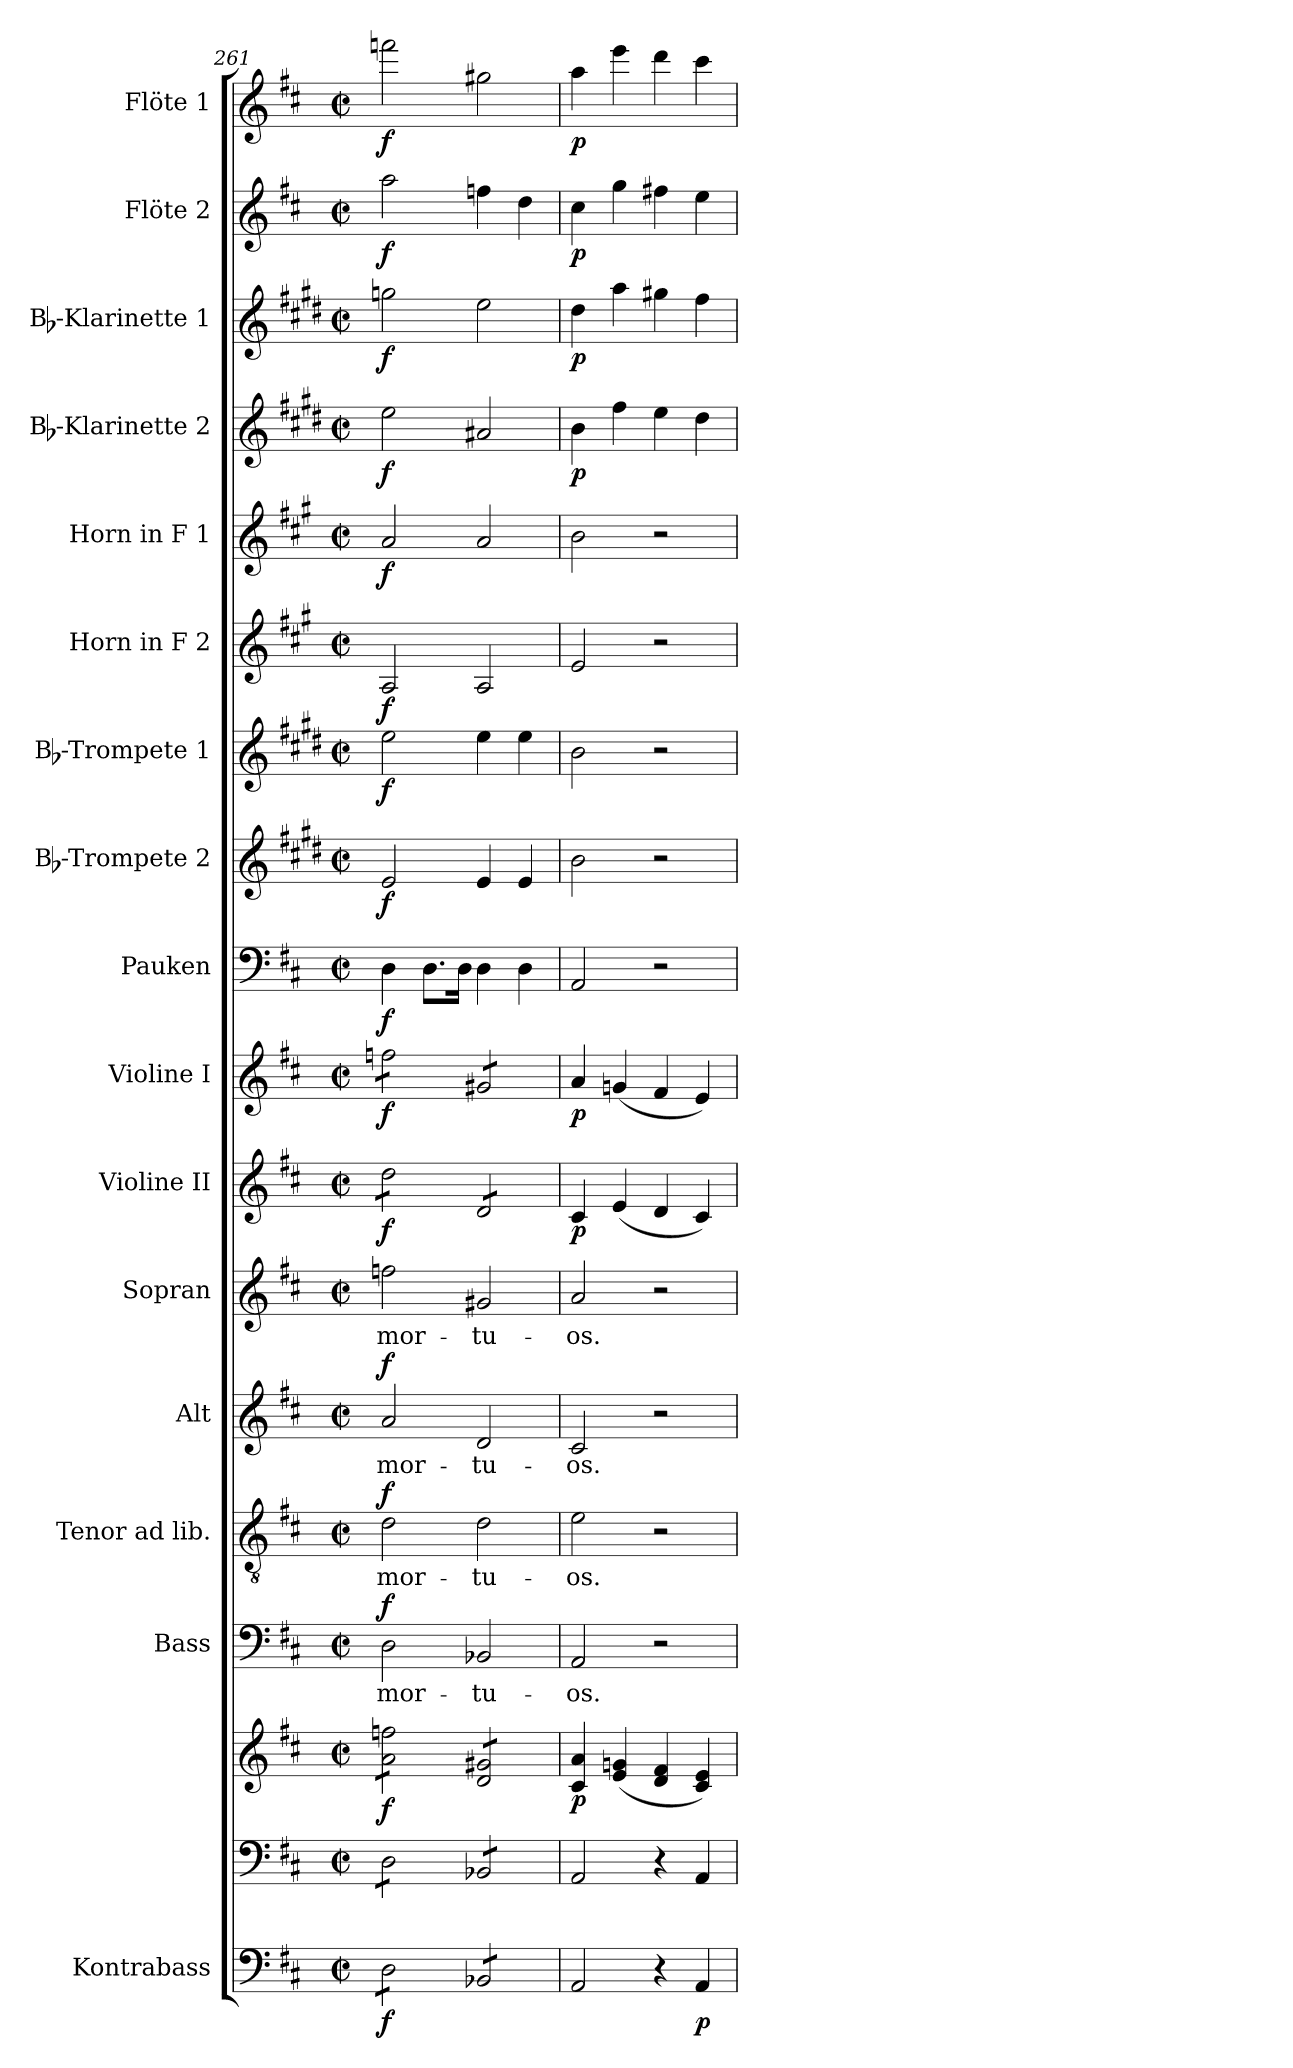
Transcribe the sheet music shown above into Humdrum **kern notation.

**kern	**dynam	**kern	**kern	**dynam	**kern	**text	**dynam	**kern	**text	**dynam	**kern	**text	**dynam	**kern	**text	**kern	**dynam	**kern	**dynam	**kern	**dynam	**kern	**dynam	**kern	**dynam	**kern	**dynam	**kern	**dynam	**kern	**dynam	**kern	**dynam	**kern	**dynam	**kern	**dynam
*part17	*part17	*part16	*part16	*part16	*part15	*part15	*part15	*part14	*part14	*part14	*part13	*part13	*part13	*part12	*part12	*part11	*part11	*part10	*part10	*part9	*part9	*part8	*part8	*part7	*part7	*part6	*part6	*part5	*part5	*part4	*part4	*part3	*part3	*part2	*part2	*part1	*part1
*staff18	*staff18	*staff17	*staff16	*staff16/17	*staff15	*staff15	*staff15	*staff14	*staff14	*staff14	*staff13	*staff13	*staff13	*staff12	*staff12	*staff11	*staff11	*staff10	*staff10	*staff9	*staff9	*staff8	*staff8	*staff7	*staff7	*staff6	*staff6	*staff5	*staff5	*staff4	*staff4	*staff3	*staff3	*staff2	*staff2	*staff1	*staff1
*I"Kontrabass	*	*	*	*	*I"Bass	*	*	*I"Tenor ad lib.	*	*	*I"Alt	*	*	*I"Sopran	*	*I"Violine II	*	*I"Violine I	*	*I"Pauken	*	*I"Bb-Trompete 2	*	*I"Bb-Trompete 1	*	*I"Horn in F 2	*	*I"Horn in F 1	*	*I"Bb-Klarinette 2	*	*I"Bb-Klarinette 1	*	*I"Flöte 2	*	*I"Flöte 1	*
*I'Kb.	*	*	*	*	*I'B.	*	*	*I'T.	*	*	*I'A.	*	*	*I'S.	*	*I'Vl. II	*	*I'Vl. I	*	*I'Pk.	*	*I'Bb Trp. 2	*	*I'Bb Trp. 1	*	*	*	*	*	*I'Bb Kl. 2	*	*I'Bb Kl. 1	*	*I'Fl. 2	*	*I'Fl. 1	*
*clefF4	*	*clefF4	*clefG2	*	*clefF4	*	*	*clefGv2	*	*	*clefG2	*	*	*clefG2	*	*clefG2	*	*clefG2	*	*clefF4	*	*clefG2	*	*clefG2	*	*clefG2	*	*clefG2	*	*clefG2	*	*clefG2	*	*clefG2	*	*clefG2	*
*ITrd7c12	*	*	*	*	*	*	*	*	*	*	*	*	*	*	*	*	*	*	*	*	*	*ITrd1c2	*	*ITrd1c2	*	*ITrd4c7	*	*ITrd4c7	*	*ITrd1c2	*	*ITrd1c2	*	*	*	*	*
*k[f#c#]	*	*k[f#c#]	*k[f#c#]	*	*k[f#c#]	*	*	*k[f#c#]	*	*	*k[f#c#]	*	*	*k[f#c#]	*	*k[f#c#]	*	*k[f#c#]	*	*k[f#c#]	*	*k[f#c#]	*	*k[f#c#]	*	*k[f#c#]	*	*k[f#c#]	*	*k[f#c#]	*	*k[f#c#]	*	*k[f#c#]	*	*k[f#c#]	*
*D:	*	*D:	*D:	*	*D:	*	*	*D:	*	*	*D:	*	*	*D:	*	*D:	*	*D:	*	*D:	*	*D:	*	*D:	*	*D:	*	*D:	*	*D:	*	*D:	*	*D:	*	*D:	*
*M2/2	*	*M2/2	*M2/2	*	*M2/2	*	*	*M2/2	*	*	*M2/2	*	*	*M2/2	*	*M2/2	*	*M2/2	*	*M2/2	*	*M2/2	*	*M2/2	*	*M2/2	*	*M2/2	*	*M2/2	*	*M2/2	*	*M2/2	*	*M2/2	*
*met(c|)	*	*met(c|)	*met(c|)	*	*met(c|)	*	*	*met(c|)	*	*	*met(c|)	*	*	*met(c|)	*	*met(c|)	*	*met(c|)	*	*met(c|)	*	*met(c|)	*	*met(c|)	*	*met(c|)	*	*met(c|)	*	*met(c|)	*	*met(c|)	*	*met(c|)	*	*met(c|)	*
=261	=261	=261	=261	=261	=261	=261	=261	=261	=261	=261	=261	=261	=261	=261	=261	=261	=261	=261	=261	=261	=261	=261	=261	=261	=261	=261	=261	=261	=261	=261	=261	=261	=261	=261	=261	=261	=261
!	!LO:DY:b	!	!	!LO:DY:b	!	!LO:LY:b	!LO:DY:a	!	!LO:LY:b	!LO:DY:a	!	!LO:LY:b	!LO:DY:a	!	!LO:LY:b	!	!LO:DY:b	!	!LO:DY:b	!	!LO:DY:b	!	!LO:DY:b	!	!LO:DY:b	!	!LO:DY:b	!	!LO:DY:b	!	!LO:DY:b	!	!LO:DY:b	!	!LO:DY:b	!	!LO:DY:b
*tremolo	*	*	*	*	*	*	*	*	*	*	*	*	*	*	*	*	*	*	*	*	*	*	*	*	*	*	*	*	*	*	*	*	*	*	*	*	*
*	*	*tremolo	*	*	*	*	*	*	*	*	*	*	*	*	*	*	*	*	*	*	*	*	*	*	*	*	*	*	*	*	*	*	*	*	*	*	*
*	*	*	*tremolo	*	*	*	*	*	*	*	*	*	*	*	*	*	*	*	*	*	*	*	*	*	*	*	*	*	*	*	*	*	*	*	*	*	*
*	*	*	*	*	*	*	*	*	*	*	*	*	*	*	*	*tremolo	*	*	*	*	*	*	*	*	*	*	*	*	*	*	*	*	*	*	*	*	*
*	*	*	*	*	*	*	*	*	*	*	*	*	*	*	*	*	*	*tremolo	*	*	*	*	*	*	*	*	*	*	*	*	*	*	*	*	*	*	*
8DD\L	f	8D\L	8a\ 8ffn\L	f	2D\	mor-	f	2d\	mor-	f	2a/	mor-	f	2ffn\	mor-	8dd\L	f	8ffn\L	f	4D\	f	2d/	f	2dd\	f	2D/	f	2d/	f	2dd\	f	2ffn\	f	2aa\	f	2fffn\	f
8DD\	.	8D\	8a\ 8ffn\	.	.	.	.	.	.	.	.	.	.	.	.	8dd\	.	8ffn\	.	.	.	.	.	.	.	.	.	.	.	.	.	.	.	.	.	.	.
8DD\	.	8D\	8a\ 8ffn\	.	.	.	.	.	.	.	.	.	.	.	.	8dd\	.	8ffn\	.	8.D\L	.	.	.	.	.	.	.	.	.	.	.	.	.	.	.	.	.
8DD\J	.	8D\J	8a\ 8ffn\J	.	.	.	.	.	.	.	.	.	.	.	.	8dd\J	.	8ffn\J	.	.	.	.	.	.	.	.	.	.	.	.	.	.	.	.	.	.	.
.	.	.	.	.	.	.	.	.	.	.	.	.	.	.	.	.	.	.	.	16D\Jk	.	.	.	.	.	.	.	.	.	.	.	.	.	.	.	.	.
!	!	!	!	!	!	!LO:LY:b	!	!	!LO:LY:b	!	!	!LO:LY:b	!	!	!LO:LY:b	!	!	!	!	!	!	!	!	!	!	!	!	!	!	!	!	!	!	!	!	!	!
8BBB-X/L	.	8BB-X/L	8d/ 8g#X/L	.	2BB-X/	-tu-	.	2d\	-tu-	.	2d/	-tu-	.	2g#X/	-tu-	8d/L	.	8g#X/L	.	4D\	.	4d/	.	4dd\	.	2D/	.	2d/	.	2g#X/	.	2dd\	.	4ffn\	.	2gg#X\	.
8BBB-X/	.	8BB-X/	8d/ 8g#X/	.	.	.	.	.	.	.	.	.	.	.	.	8d/	.	8g#X/	.	.	.	.	.	.	.	.	.	.	.	.	.	.	.	.	.	.	.
8BBB-X/	.	8BB-X/	8d/ 8g#X/	.	.	.	.	.	.	.	.	.	.	.	.	8d/	.	8g#X/	.	4D\	.	4d/	.	4dd\	.	.	.	.	.	.	.	.	.	4dd\	.	.	.
8BBB-X/J	.	8BB-X/J	8d/ 8g#X/J	.	.	.	.	.	.	.	.	.	.	.	.	8d/J	.	8g#X/J	.	.	.	.	.	.	.	.	.	.	.	.	.	.	.	.	.	.	.
*	*	*	*	*	*	*	*	*	*	*	*	*	*	*	*	*	*	*Xtremolo	*	*	*	*	*	*	*	*	*	*	*	*	*	*	*	*	*	*	*
*	*	*	*	*	*	*	*	*	*	*	*	*	*	*	*	*Xtremolo	*	*	*	*	*	*	*	*	*	*	*	*	*	*	*	*	*	*	*	*	*
*	*	*	*Xtremolo	*	*	*	*	*	*	*	*	*	*	*	*	*	*	*	*	*	*	*	*	*	*	*	*	*	*	*	*	*	*	*	*	*	*
*	*	*Xtremolo	*	*	*	*	*	*	*	*	*	*	*	*	*	*	*	*	*	*	*	*	*	*	*	*	*	*	*	*	*	*	*	*	*	*	*
*Xtremolo	*	*	*	*	*	*	*	*	*	*	*	*	*	*	*	*	*	*	*	*	*	*	*	*	*	*	*	*	*	*	*	*	*	*	*	*	*
=262	=262	=262	=262	=262	=262	=262	=262	=262	=262	=262	=262	=262	=262	=262	=262	=262	=262	=262	=262	=262	=262	=262	=262	=262	=262	=262	=262	=262	=262	=262	=262	=262	=262	=262	=262	=262	=262
!	!	!	!	!LO:DY:b	!	!LO:LY:b	!	!	!LO:LY:b	!	!	!LO:LY:b	!	!	!LO:LY:b	!	!LO:DY:b	!	!LO:DY:b	!	!	!	!	!	!	!	!	!	!	!	!LO:DY:b	!	!LO:DY:b	!	!LO:DY:b	!	!LO:DY:b
2AAA/	.	2AA/	4c#/ 4a/	p	2AA/	-os.	.	2e\	-os.	.	2c#/	-os.	.	2a/	-os.	4c#/	p	4a/	p	2AA/	.	2a\	.	2a\	.	2A/	.	2e\	.	4a\	p	4cc#\	p	4cc#\	p	4aa\	p
.	.	.	(<4e/ 4gn/	.	.	.	.	.	.	.	.	.	.	.	.	(<4e/	.	(<4gn/	.	.	.	.	.	.	.	.	.	.	.	4ee\	.	4gg\	.	4gg\	.	4eee\	.
4r	.	4r	4d/ 4f#/	.	2r	.	.	2r	.	.	2r	.	.	2r	.	4d/	.	4f#/	.	2r	.	2r	.	2r	.	2r	.	2r	.	4dd\	.	4ff#X\	.	4ff#X\	.	4ddd\	.
!	!LO:DY:b	!	!	!	!	!	!	!	!	!	!	!	!	!	!	!	!	!	!	!	!	!	!	!	!	!	!	!	!	!	!	!	!	!	!	!	!
4AAA/	p	4AA/	4c#/ 4e/)	.	.	.	.	.	.	.	.	.	.	.	.	4c#/)	.	4e/)	.	.	.	.	.	.	.	.	.	.	.	4cc#\	.	4ee\	.	4ee\	.	4ccc#\	.
=	=	=	=	=	=	=	=	=	=	=	=	=	=	=	=	=	=	=	=	=	=	=	=	=	=	=	=	=	=	=	=	=	=	=	=	=	=
*-	*-	*-	*-	*-	*-	*-	*-	*-	*-	*-	*-	*-	*-	*-	*-	*-	*-	*-	*-	*-	*-	*-	*-	*-	*-	*-	*-	*-	*-	*-	*-	*-	*-	*-	*-	*-	*-
